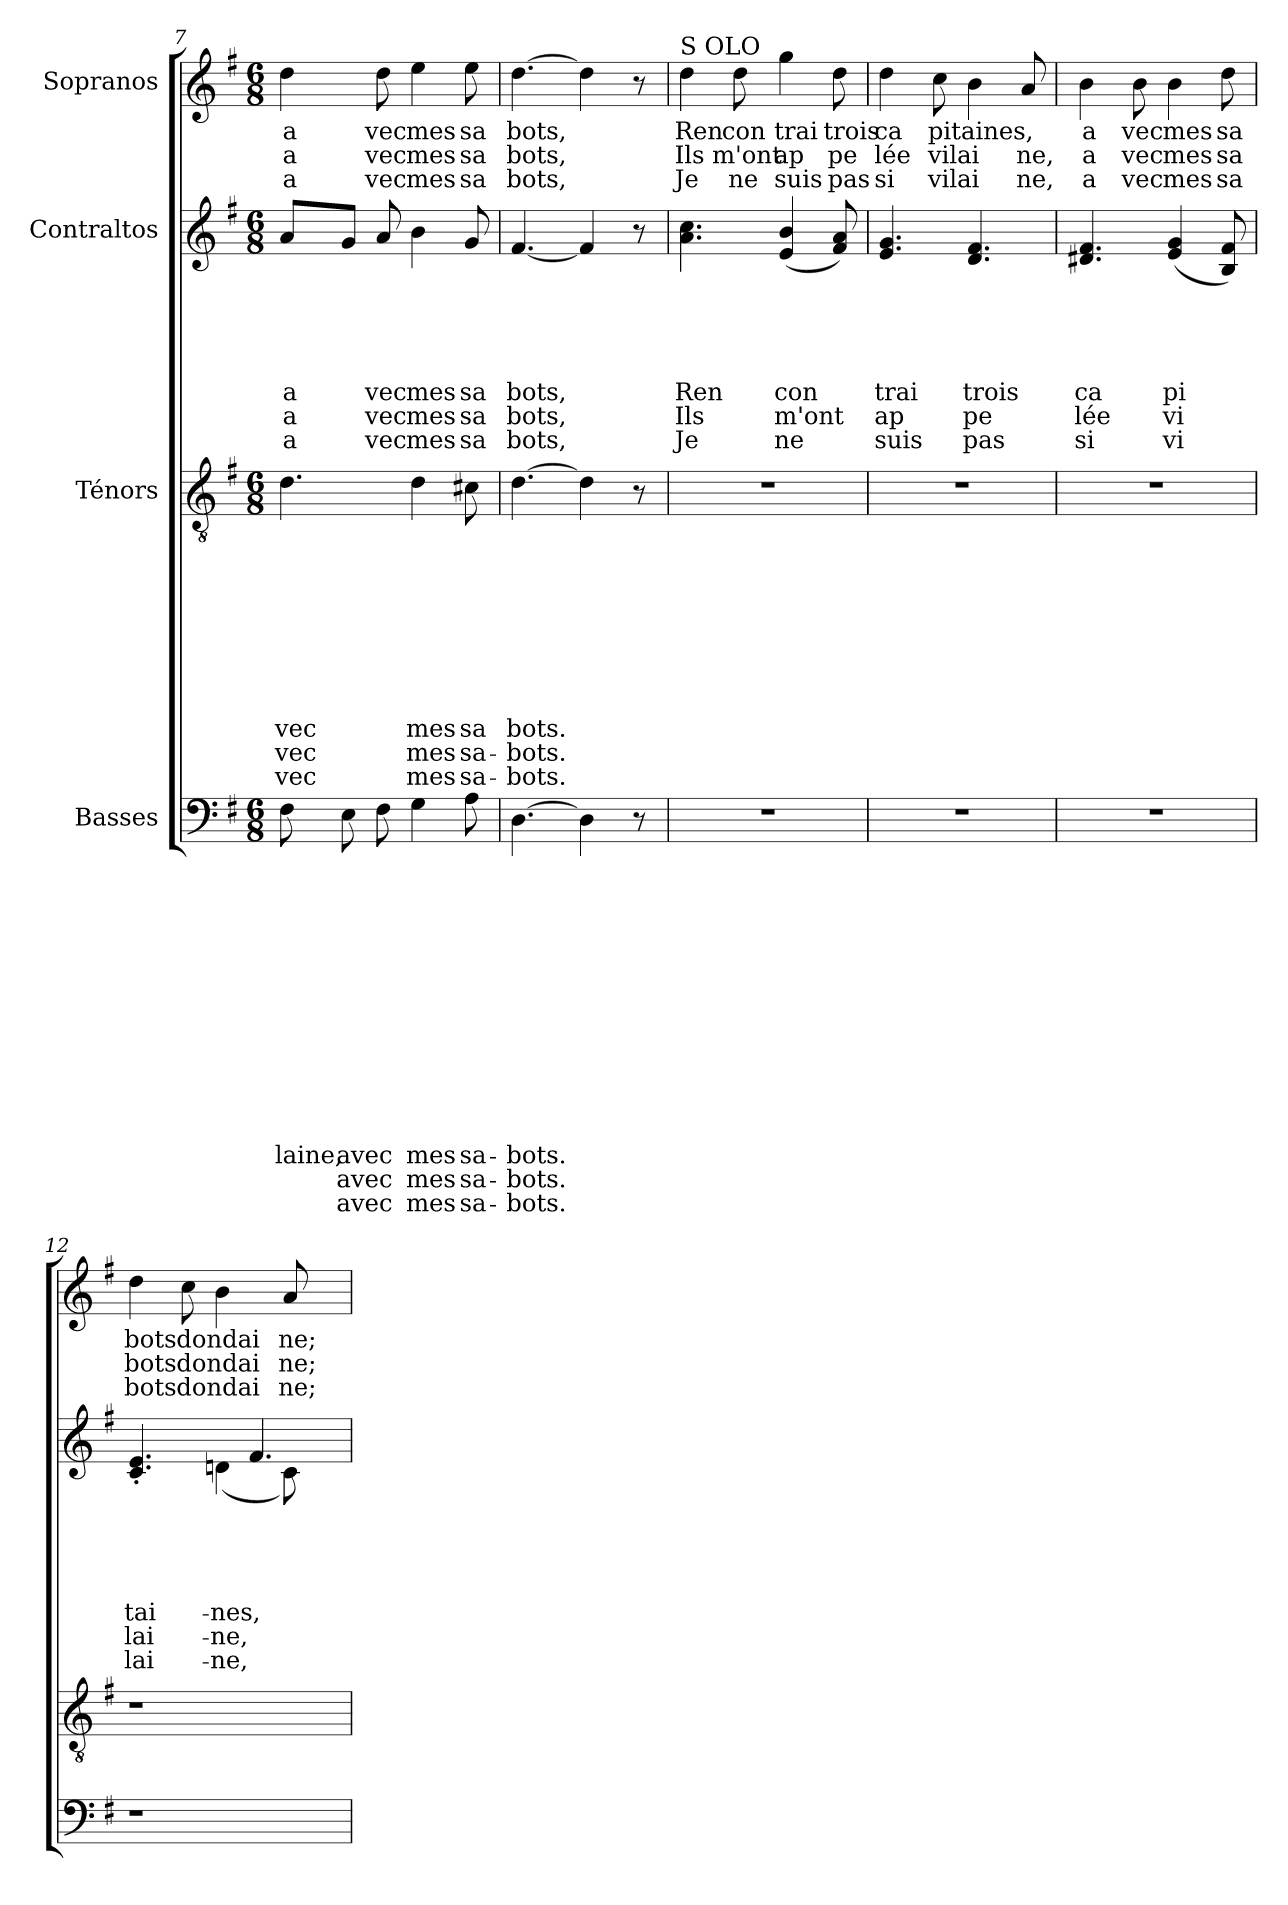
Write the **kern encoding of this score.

**kern	**text	**text	**text	**text	**text	**text	**text	**text	**text	**text	**text	**text	**text	**text	**text	**kern	**text	**text	**text	**text	**text	**text	**text	**text	**text	**text	**text	**kern	**text	**text	**text	**text	**text	**text	**text	**kern	**text	**text	**text
*part4	*part4	*part4	*part4	*part4	*part4	*part4	*part4	*part4	*part4	*part4	*part4	*part4	*part4	*part4	*part4	*part3	*part3	*part3	*part3	*part3	*part3	*part3	*part3	*part3	*part3	*part3	*part3	*part2	*part2	*part2	*part2	*part2	*part2	*part2	*part2	*part1	*part1	*part1	*part1
*staff4	*staff4	*staff4	*staff4	*staff4	*staff4	*staff4	*staff4	*staff4	*staff4	*staff4	*staff4	*staff4	*staff4	*staff4	*staff4	*staff3	*staff3	*staff3	*staff3	*staff3	*staff3	*staff3	*staff3	*staff3	*staff3	*staff3	*staff3	*staff2	*staff2	*staff2	*staff2	*staff2	*staff2	*staff2	*staff2	*staff1	*staff1	*staff1	*staff1
*I"Basses	*	*	*	*	*	*	*	*	*	*	*	*	*	*	*	*I"Ténors	*	*	*	*	*	*	*	*	*	*	*	*I"Contraltos	*	*	*	*	*	*	*	*I"Sopranos	*	*	*
*clefF4	*	*	*	*	*	*	*	*	*	*	*	*	*	*	*	*clefGv2	*	*	*	*	*	*	*	*	*	*	*	*clefG2	*	*	*	*	*	*	*	*clefG2	*	*	*
*k[f#]	*	*	*	*	*	*	*	*	*	*	*	*	*	*	*	*k[f#]	*	*	*	*	*	*	*	*	*	*	*	*k[f#]	*	*	*	*	*	*	*	*k[f#]	*	*	*
*G:	*	*	*	*	*	*	*	*	*	*	*	*	*	*	*	*G:	*	*	*	*	*	*	*	*	*	*	*	*G:	*	*	*	*	*	*	*	*G:	*	*	*
*M6/8	*	*	*	*	*	*	*	*	*	*	*	*	*	*	*	*M6/8	*	*	*	*	*	*	*	*	*	*	*	*M6/8	*	*	*	*	*	*	*	*M6/8	*	*	*
=7	=7	=7	=7	=7	=7	=7	=7	=7	=7	=7	=7	=7	=7	=7	=7	=7	=7	=7	=7	=7	=7	=7	=7	=7	=7	=7	=7	=7	=7	=7	=7	=7	=7	=7	=7	=7	=7	=7	=7
!	!	!	!	!	!	!	!	!	!	!	!	!	!LO:LY:b	!	!	!	!	!	!	!	!	!	!	!	!LO:LY:b	!LO:LY:b	!LO:LY:b	!	!	!	!	!	!LO:LY:b	!LO:LY:b	!LO:LY:b	!	!LO:LY:b	!LO:LY:b	!LO:LY:b
8F#\	.	.	.	.	.	.	.	.	.	.	.	.	laine,	.	.	4.d\	.	.	.	.	.	.	.	.	vec	-vec	-vec	8a/L	.	.	.	.	a	a	a	4dd\	a	a	a
!	!	!	!	!	!	!	!	!	!	!	!	!	!LO:LY:b	!LO:LY:b	!LO:LY:b	!	!	!	!	!	!	!	!	!	!	!	!	!	!	!	!	!	!	!	!	!	!	!	!
8E\	.	.	.	.	.	.	.	.	.	.	.	.	avec	-avec	-avec	.	.	.	.	.	.	.	.	.	.	.	.	8g/J	.	.	.	.	.	.	.	.	.	.	.
!	!	!	!	!	!	!	!	!	!	!	!	!	!	!	!	!	!	!	!	!	!	!	!	!	!	!	!	!	!	!	!	!	!LO:LY:b	!LO:LY:b	!LO:LY:b	!	!LO:LY:b	!LO:LY:b	!LO:LY:b
8F#\	.	.	.	.	.	.	.	.	.	.	.	.	.	.	.	.	.	.	.	.	.	.	.	.	.	.	.	8a/	.	.	.	.	vec	vec	vec	8dd\	vec	vec	vec
!	!	!	!	!	!	!	!	!	!	!	!	!	!LO:LY:b	!LO:LY:b	!LO:LY:b	!	!	!	!	!	!	!	!	!	!LO:LY:b	!LO:LY:b	!LO:LY:b	!	!	!	!	!	!LO:LY:b	!LO:LY:b	!LO:LY:b	!	!LO:LY:b	!LO:LY:b	!LO:LY:b
4G\	.	.	.	.	.	.	.	.	.	.	.	.	mes	mes	mes	4d\	.	.	.	.	.	.	.	.	mes	mes	mes	4b\	.	.	.	.	mes	mes	mes	4ee\	mes	mes	mes
!	!	!	!	!	!	!	!	!	!	!	!	!	!LO:LY:b	!LO:LY:b	!LO:LY:b	!	!	!	!	!	!	!	!	!	!LO:LY:b	!LO:LY:b	!LO:LY:b	!	!	!	!	!	!LO:LY:b	!LO:LY:b	!LO:LY:b	!	!LO:LY:b	!LO:LY:b	!LO:LY:b
8A\	.	.	.	.	.	.	.	.	.	.	.	.	sa-	sa-	sa-	8c#X\	.	.	.	.	.	.	.	.	sa	sa-	sa-	8g/	.	.	.	.	sa	sa	sa	8ee\	sa	sa	sa
=8	=8	=8	=8	=8	=8	=8	=8	=8	=8	=8	=8	=8	=8	=8	=8	=8	=8	=8	=8	=8	=8	=8	=8	=8	=8	=8	=8	=8	=8	=8	=8	=8	=8	=8	=8	=8	=8	=8	=8
!	!	!	!	!	!	!	!	!	!	!	!	!	!LO:LY:b	!LO:LY:b	!LO:LY:b	!	!	!	!	!	!	!	!	!	!LO:LY:b	!LO:LY:b	!LO:LY:b	!	!	!	!	!	!LO:LY:b	!LO:LY:b	!LO:LY:b	!	!LO:LY:b	!LO:LY:b	!LO:LY:b
[>4.D\	.	.	.	.	.	.	.	.	.	.	.	.	-bots.	-bots.	-bots.	[>4.d\	.	.	.	.	.	.	.	.	bots.	-bots.	-bots.	[<4.f#/	.	.	.	.	bots,	bots,	bots,	[>4.dd\	bots,	bots,	bots,
4D\]	.	.	.	.	.	.	.	.	.	.	.	.	.	.	.	4d\]	.	.	.	.	.	.	.	.	.	.	.	4f#/]	.	.	.	.	.	.	.	4dd\]	.	.	.
8r	.	.	.	.	.	.	.	.	.	.	.	.	.	.	.	8r	.	.	.	.	.	.	.	.	.	.	.	8r	.	.	.	.	.	.	.	8r	.	.	.
=9	=9	=9	=9	=9	=9	=9	=9	=9	=9	=9	=9	=9	=9	=9	=9	=9	=9	=9	=9	=9	=9	=9	=9	=9	=9	=9	=9	=9	=9	=9	=9	=9	=9	=9	=9	=9	=9	=9	=9
!	!	!	!	!	!	!	!	!	!	!	!	!	!	!	!	!	!	!	!	!	!	!	!	!	!	!	!	!	!	!	!	!	!	!	!	!LO:TX:a:t=S OLO	!	!	!
!LO:N:vis=1	!	!	!	!	!	!	!	!	!	!	!	!	!	!	!	!LO:N:vis=1	!	!	!	!	!	!	!	!	!	!	!	!	!	!	!	!	!LO:LY:b	!LO:LY:b	!LO:LY:b	!	!LO:LY:b	!LO:LY:b	!LO:LY:b
2.r	.	.	.	.	.	.	.	.	.	.	.	.	.	.	.	2.r	.	.	.	.	.	.	.	.	.	.	.	4.a\ 4.cc\	.	.	.	.	Ren	Ils	Je	4dd\	Ren	Ils	Je
!	!	!	!	!	!	!	!	!	!	!	!	!	!	!	!	!	!	!	!	!	!	!	!	!	!	!	!	!	!	!	!	!	!	!	!	!	!LO:LY:b	!LO:LY:b	!LO:LY:b
.	.	.	.	.	.	.	.	.	.	.	.	.	.	.	.	.	.	.	.	.	.	.	.	.	.	.	.	.	.	.	.	.	.	.	.	8dd\	con	m'ont	ne
!	!	!	!	!	!	!	!	!	!	!	!	!	!	!	!	!	!	!	!	!	!	!	!	!	!	!	!	!	!	!	!	!	!LO:LY:b	!LO:LY:b	!LO:LY:b	!	!LO:LY:b	!LO:LY:b	!LO:LY:b
.	.	.	.	.	.	.	.	.	.	.	.	.	.	.	.	.	.	.	.	.	.	.	.	.	.	.	.	(<4e/ 4b/	.	.	.	.	con	m'ont	ne	4gg\	trai	ap	suis
!	!	!	!	!	!	!	!	!	!	!	!	!	!	!	!	!	!	!	!	!	!	!	!	!	!	!	!	!	!	!	!	!	!	!	!	!	!LO:LY:b	!LO:LY:b	!LO:LY:b
.	.	.	.	.	.	.	.	.	.	.	.	.	.	.	.	.	.	.	.	.	.	.	.	.	.	.	.	8f#/ 8a/)	.	.	.	.	.	.	.	8dd\	trois	pe	pas
=10	=10	=10	=10	=10	=10	=10	=10	=10	=10	=10	=10	=10	=10	=10	=10	=10	=10	=10	=10	=10	=10	=10	=10	=10	=10	=10	=10	=10	=10	=10	=10	=10	=10	=10	=10	=10	=10	=10	=10
!LO:N:vis=1	!	!	!	!	!	!	!	!	!	!	!	!	!	!	!	!LO:N:vis=1	!	!	!	!	!	!	!	!	!	!	!	!	!	!	!	!	!LO:LY:b	!LO:LY:b	!LO:LY:b	!	!LO:LY:b	!LO:LY:b	!LO:LY:b
2.r	.	.	.	.	.	.	.	.	.	.	.	.	.	.	.	2.r	.	.	.	.	.	.	.	.	.	.	.	4.e/ 4.g/	.	.	.	.	trai	ap	suis	4dd\	ca	lée	si
!	!	!	!	!	!	!	!	!	!	!	!	!	!	!	!	!	!	!	!	!	!	!	!	!	!	!	!	!	!	!	!	!	!	!	!	!	!LO:LY:b	!LO:LY:b	!LO:LY:b
.	.	.	.	.	.	.	.	.	.	.	.	.	.	.	.	.	.	.	.	.	.	.	.	.	.	.	.	.	.	.	.	.	.	.	.	8cc\	pitaines,	vilai	vilai
!	!	!	!	!	!	!	!	!	!	!	!	!	!	!	!	!	!	!	!	!	!	!	!	!	!	!	!	!	!	!	!	!	!LO:LY:b	!LO:LY:b	!LO:LY:b	!	!	!	!
.	.	.	.	.	.	.	.	.	.	.	.	.	.	.	.	.	.	.	.	.	.	.	.	.	.	.	.	4.d/ 4.f#/	.	.	.	.	trois	pe	pas	4b\	.	.	.
!	!	!	!	!	!	!	!	!	!	!	!	!	!	!	!	!	!	!	!	!	!	!	!	!	!	!	!	!	!	!	!	!	!	!	!	!	!	!LO:LY:b	!LO:LY:b
.	.	.	.	.	.	.	.	.	.	.	.	.	.	.	.	.	.	.	.	.	.	.	.	.	.	.	.	.	.	.	.	.	.	.	.	8a/	.	ne,	ne,
=11	=11	=11	=11	=11	=11	=11	=11	=11	=11	=11	=11	=11	=11	=11	=11	=11	=11	=11	=11	=11	=11	=11	=11	=11	=11	=11	=11	=11	=11	=11	=11	=11	=11	=11	=11	=11	=11	=11	=11
!LO:N:vis=1	!	!	!	!	!	!	!	!	!	!	!	!	!	!	!	!LO:N:vis=1	!	!	!	!	!	!	!	!	!	!	!	!	!	!	!	!	!LO:LY:b	!LO:LY:b	!LO:LY:b	!	!LO:LY:b	!LO:LY:b	!LO:LY:b
2.r	.	.	.	.	.	.	.	.	.	.	.	.	.	.	.	2.r	.	.	.	.	.	.	.	.	.	.	.	4.d#X/ 4.f#/	.	.	.	.	ca	lée	si	4b\	a	a	a
!	!	!	!	!	!	!	!	!	!	!	!	!	!	!	!	!	!	!	!	!	!	!	!	!	!	!	!	!	!	!	!	!	!	!	!	!	!LO:LY:b	!LO:LY:b	!LO:LY:b
.	.	.	.	.	.	.	.	.	.	.	.	.	.	.	.	.	.	.	.	.	.	.	.	.	.	.	.	.	.	.	.	.	.	.	.	8b\	vec	vec	vec
!	!	!	!	!	!	!	!	!	!	!	!	!	!	!	!	!	!	!	!	!	!	!	!	!	!	!	!	!	!	!	!	!	!LO:LY:b	!LO:LY:b	!LO:LY:b	!	!LO:LY:b	!LO:LY:b	!LO:LY:b
.	.	.	.	.	.	.	.	.	.	.	.	.	.	.	.	.	.	.	.	.	.	.	.	.	.	.	.	(<4e/ 4g/	.	.	.	.	pi	vi	vi	4b\	mes	mes	mes
!	!	!	!	!	!	!	!	!	!	!	!	!	!	!	!	!	!	!	!	!	!	!	!	!	!	!	!	!	!	!	!	!	!	!	!	!	!LO:LY:b	!LO:LY:b	!LO:LY:b
.	.	.	.	.	.	.	.	.	.	.	.	.	.	.	.	.	.	.	.	.	.	.	.	.	.	.	.	8B/ 8f#/)	.	.	.	.	.	.	.	8dd\	sa	sa	sa
!!LO:PB:g=z
=12	=12	=12	=12	=12	=12	=12	=12	=12	=12	=12	=12	=12	=12	=12	=12	=12	=12	=12	=12	=12	=12	=12	=12	=12	=12	=12	=12	=12	=12	=12	=12	=12	=12	=12	=12	=12	=12	=12	=12
!LO:N:vis=1	!	!	!	!	!	!	!	!	!	!	!	!	!	!	!	!LO:N:vis=1	!	!	!	!	!	!	!	!	!	!	!	!	!	!	!	!	!LO:LY:b	!LO:LY:b	!LO:LY:b	!	!LO:LY:b	!LO:LY:b	!LO:LY:b
*	*	*	*	*	*	*	*	*	*	*	*	*	*	*	*	*	*	*	*	*	*	*	*	*	*	*	*	*^	*	*	*	*	*	*	*	*	*	*	*
2.r	.	.	.	.	.	.	.	.	.	.	.	.	.	.	.	2.r	.	.	.	.	.	.	.	.	.	.	.	4.c/'> 4.e/'>	4.ryy	.	.	.	.	tai-	lai-	lai-	4dd\	bots	bots	bots
!	!	!	!	!	!	!	!	!	!	!	!	!	!	!	!	!	!	!	!	!	!	!	!	!	!	!	!	!	!	!	!	!	!	!	!	!	!	!LO:LY:b	!LO:LY:b	!LO:LY:b
.	.	.	.	.	.	.	.	.	.	.	.	.	.	.	.	.	.	.	.	.	.	.	.	.	.	.	.	.	.	.	.	.	.	.	.	.	8cc\	dondai	dondai	dondai
!	!	!	!	!	!	!	!	!	!	!	!	!	!	!	!	!	!	!	!	!	!	!	!	!	!	!	!	!	!	!	!	!	!	!LO:LY:b	!LO:LY:b	!LO:LY:b	!	!	!	!
.	.	.	.	.	.	.	.	.	.	.	.	.	.	.	.	.	.	.	.	.	.	.	.	.	.	.	.	8ryy	(<4dn\	.	.	.	.	-nes,	-ne,	-ne,	4b\	.	.	.
.	.	.	.	.	.	.	.	.	.	.	.	.	.	.	.	.	.	.	.	.	.	.	.	.	.	.	.	4.f#/	.	.	.	.	.	.	.	.	.	.	.	.
!	!	!	!	!	!	!	!	!	!	!	!	!	!	!	!	!	!	!	!	!	!	!	!	!	!	!	!	!	!	!	!	!	!	!	!	!	!	!LO:LY:b	!LO:LY:b	!LO:LY:b
.	.	.	.	.	.	.	.	.	.	.	.	.	.	.	.	.	.	.	.	.	.	.	.	.	.	.	.	.	8c\)	.	.	.	.	.	.	.	8a/	ne;	ne;	ne;
8ryy	.	.	.	.	.	.	.	.	.	.	.	.	.	.	.	8ryy	.	.	.	.	.	.	.	.	.	.	.	.	8ryy	.	.	.	.	.	.	.	8ryy	.	.	.
*	*	*	*	*	*	*	*	*	*	*	*	*	*	*	*	*	*	*	*	*	*	*	*	*	*	*	*	*v	*v	*	*	*	*	*	*	*	*	*	*	*
=	=	=	=	=	=	=	=	=	=	=	=	=	=	=	=	=	=	=	=	=	=	=	=	=	=	=	=	=	=	=	=	=	=	=	=	=	=	=	=
*-	*-	*-	*-	*-	*-	*-	*-	*-	*-	*-	*-	*-	*-	*-	*-	*-	*-	*-	*-	*-	*-	*-	*-	*-	*-	*-	*-	*-	*-	*-	*-	*-	*-	*-	*-	*-	*-	*-	*-
